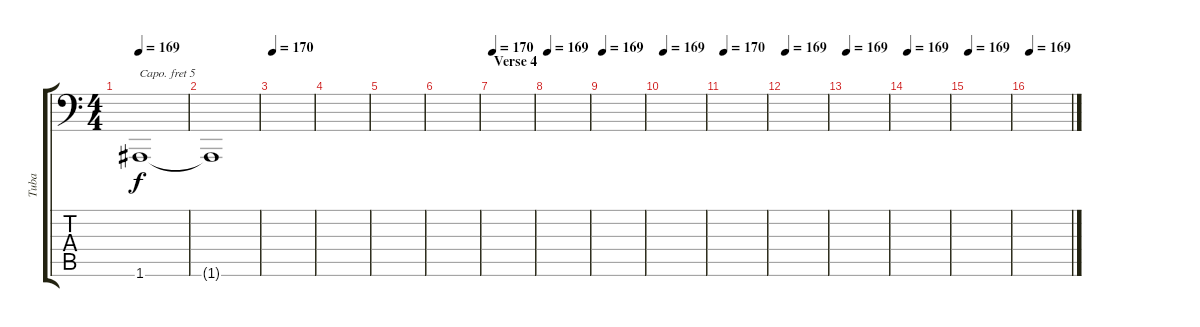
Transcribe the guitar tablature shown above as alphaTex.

\track ("Tuba" "Tuba") {instrument tuba}
\staff {score tabs}
\capo 5
\tuning (E3 B2 G2 D2 A1 E1) {hide}
\ts (4 4)
\tempo 169
\clef f4
\ks c
1.6.1{dy f volume 0} |
1.6{t}.1 |
\tempo 170
|
|
|
|
\section ("" "Verse 4")
\tempo 169
\tempo 170
|
\tempo 169
|
\tempo 169
|
\tempo 169
|
\tempo 169
\tempo 170
|
\tempo 169
|
\tempo 169
|
\tempo 169
|
\tempo 169
|
\tempo 169
